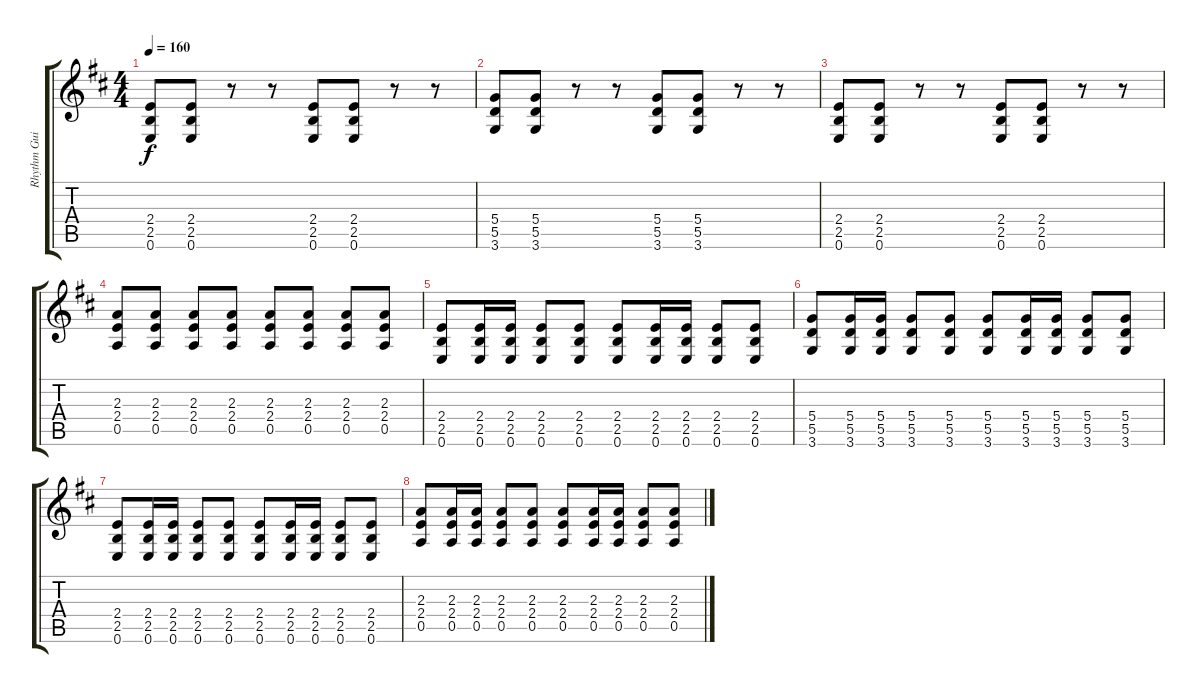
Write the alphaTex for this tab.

\track ("Rhythm Guitar 2 (Greg Hetson)" "Rhythm Gui") {instrument overdrivenguitar}
\staff {score tabs}
\tuning (E4 B3 G3 D3 A2 E2) {hide}
\ts (4 4)
\tempo 160
\clef g2
\ks d
(2.4 2.5 0.6).8{dy f} (2.4 2.5 0.6).8 r.8 r.8 (2.4 2.5 0.6).8 (2.4 2.5 0.6).8 r.8 r.8 |
(5.4 5.5 3.6).8 (5.4 5.5 3.6).8 r.8 r.8 (5.4 5.5 3.6).8 (5.4 5.5 3.6).8 r.8 r.8 |
(2.4 2.5 0.6).8 (2.4 2.5 0.6).8 r.8 r.8 (2.4 2.5 0.6).8 (2.4 2.5 0.6).8 r.8 r.8 |
(2.3 2.4 0.5).8 (2.3 2.4 0.5).8 (2.3 2.4 0.5).8 (2.3 2.4 0.5).8 (2.3 2.4 0.5).8 (2.3 2.4 0.5).8 (2.3 2.4 0.5).8 (2.3 2.4 0.5).8 |
(2.4 2.5 0.6).8 (2.4 2.5 0.6).16 (2.4 2.5 0.6).16 (2.4 2.5 0.6).8 (2.4 2.5 0.6).8 (2.4 2.5 0.6).8 (2.4 2.5 0.6).16 (2.4 2.5 0.6).16 (2.4 2.5 0.6).8 (2.4 2.5 0.6).8 |
(5.4 5.5 3.6).8 (5.4 5.5 3.6).16 (5.4 5.5 3.6).16 (5.4 5.5 3.6).8 (5.4 5.5 3.6).8 (5.4 5.5 3.6).8 (5.4 5.5 3.6).16 (5.4 5.5 3.6).16 (5.4 5.5 3.6).8 (5.4 5.5 3.6).8 |
(2.4 2.5 0.6).8 (2.4 2.5 0.6).16 (2.4 2.5 0.6).16 (2.4 2.5 0.6).8 (2.4 2.5 0.6).8 (2.4 2.5 0.6).8 (2.4 2.5 0.6).16 (2.4 2.5 0.6).16 (2.4 2.5 0.6).8 (2.4 2.5 0.6).8 |
(2.3 2.4 0.5).8 (2.3 2.4 0.5).16 (2.3 2.4 0.5).16 (2.3 2.4 0.5).8 (2.3 2.4 0.5).8 (2.3 2.4 0.5).8 (2.3 2.4 0.5).16 (2.3 2.4 0.5).16 (2.3 2.4 0.5).8 (2.3 2.4 0.5).8
